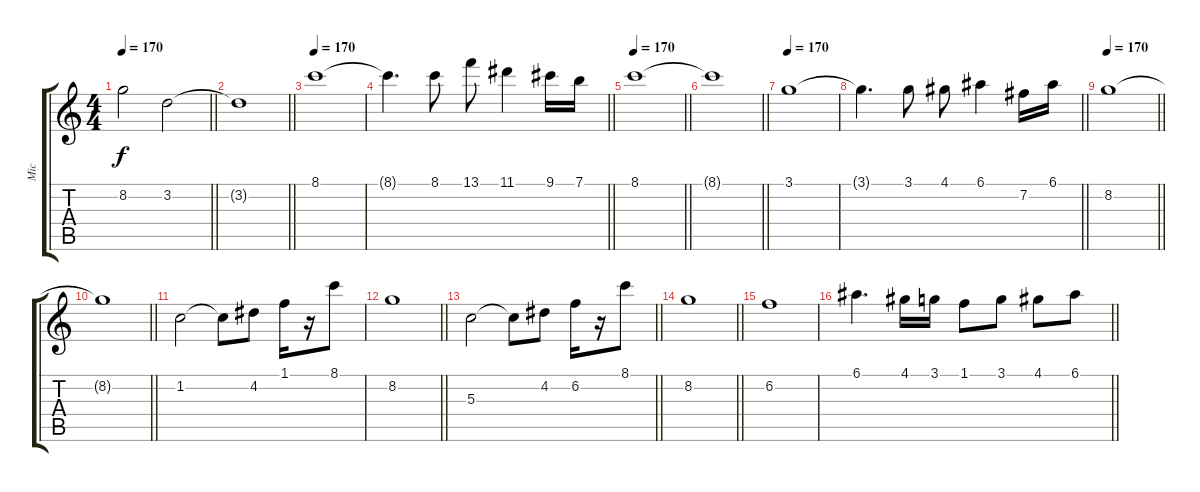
\track ("Mic" "Mic") {instrument distortionguitar}
\staff {score tabs}
\tuning (E4 B3 G3 D3 A2 E2) {hide}
\ts (4 4)
\tempo 170
\clef g2
\barLineRight lightlight
\ks c
8.2.2{dy f} 3.2.2 |
\barLineRight lightlight
3.2{t}.1 |
\tempo 170
8.1.1 |
\barLineRight lightlight
8.1{t}.4{d} 8.1.8 13.1.8 11.1.4 9.1.16 7.1.16 |
\tempo 170
\barLineRight lightlight
8.1.1 |
\barLineRight lightlight
8.1{t}.1 |
\tempo 170
3.1.1 |
\barLineRight lightlight
3.1{t}.4{d} 3.1.8 4.1.8 6.1.4 7.2.16 6.1.16 |
\tempo 170
\barLineRight lightlight
8.2.1 |
\barLineRight lightlight
8.2{t}.1 |
1.2.2 1.2{t}.8 4.2.8 1.1.16 r.16 8.1.8 |
\barLineRight lightlight
8.2.1 |
\barLineRight lightlight
5.3.2 5.3{t}.8 4.2.8 6.2.16 r.16 8.1.8 |
\barLineRight lightlight
8.2.1 |
6.2.1 |
\barLineRight lightlight
6.1.4{d} 4.1.16 3.1.16 1.1.8 3.1.8 4.1.8 6.1.8
